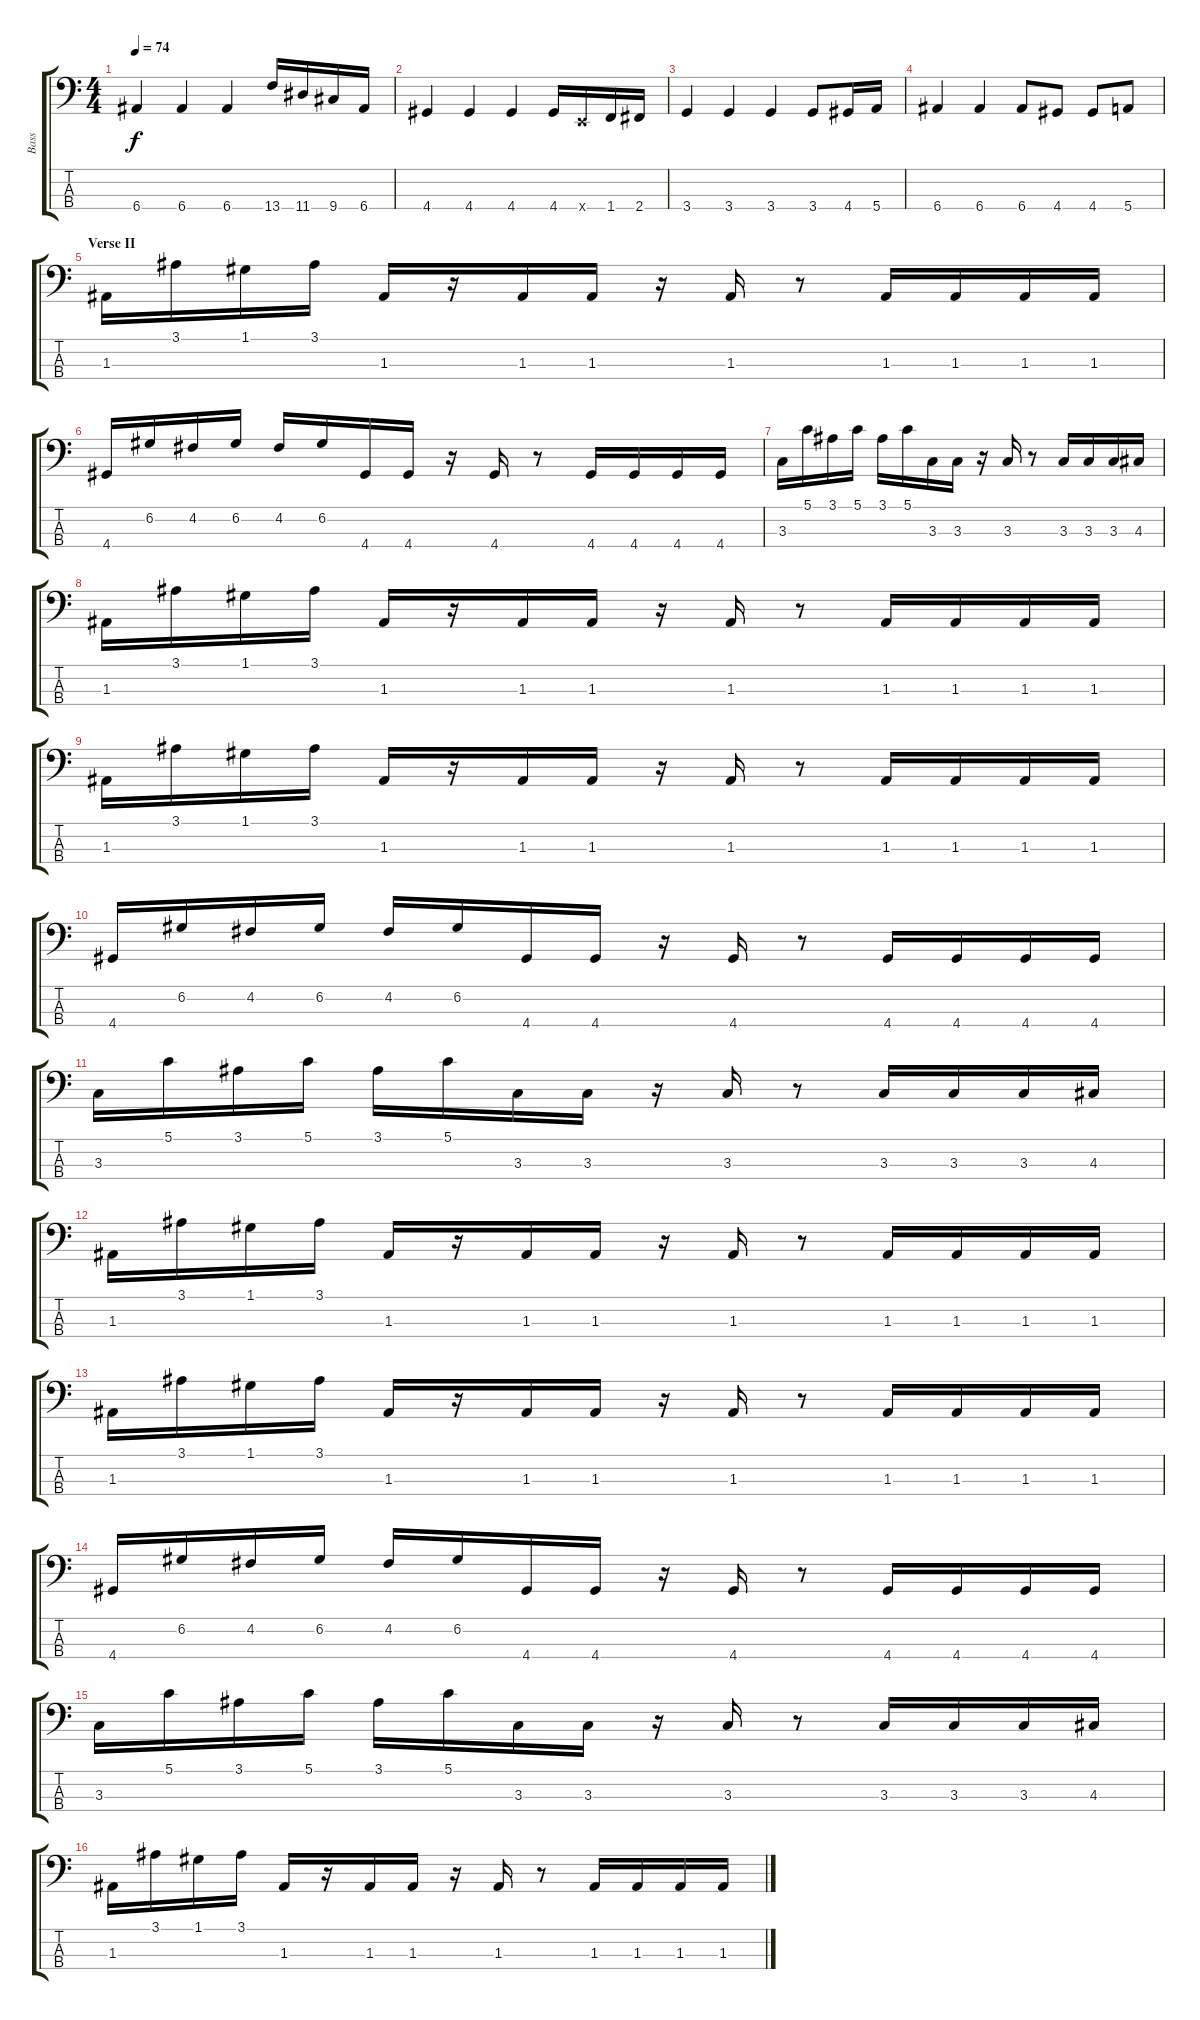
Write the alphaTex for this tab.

\track ("Bass" "Bass") {instrument acousticbass}
\staff {score tabs}
\tuning (G2 D2 A1 E1) {hide}
\ts (4 4)
\tempo 74
\clef f4
\ks c
6.4.4{dy f} 6.4.4 6.4.4 13.4.16 11.4.16 9.4.16 6.4.16 |
4.4.4 4.4.4 4.4.4 4.4.16 0.4{x}.16 1.4.16 2.4.16 |
3.4.4 3.4.4 3.4.4 3.4.8 4.4.16 5.4.16 |
6.4.4 6.4.4 6.4.8 4.4.8 4.4.8 5.4.8 |
\section ("" "Verse II")
1.3.16 3.1.16 1.1.16 3.1.16 1.3.16 r.16 1.3.16 1.3.16 r.16 1.3.16 r.8 1.3.16 1.3.16 1.3.16 1.3.16 |
4.4.16 6.2.16 4.2.16 6.2.16 4.2.16 6.2.16 4.4.16 4.4.16 r.16 4.4.16 r.8 4.4.16 4.4.16 4.4.16 4.4.16 |
3.3.16 5.1.16 3.1.16 5.1.16 3.1.16 5.1.16 3.3.16 3.3.16 r.16 3.3.16 r.8 3.3.16 3.3.16 3.3.16 4.3.16 |
1.3.16 3.1.16 1.1.16 3.1.16 1.3.16 r.16 1.3.16 1.3.16 r.16 1.3.16 r.8 1.3.16 1.3.16 1.3.16 1.3.16 |
1.3.16 3.1.16 1.1.16 3.1.16 1.3.16 r.16 1.3.16 1.3.16 r.16 1.3.16 r.8 1.3.16 1.3.16 1.3.16 1.3.16 |
4.4.16 6.2.16 4.2.16 6.2.16 4.2.16 6.2.16 4.4.16 4.4.16 r.16 4.4.16 r.8 4.4.16 4.4.16 4.4.16 4.4.16 |
3.3.16 5.1.16 3.1.16 5.1.16 3.1.16 5.1.16 3.3.16 3.3.16 r.16 3.3.16 r.8 3.3.16 3.3.16 3.3.16 4.3.16 |
1.3.16 3.1.16 1.1.16 3.1.16 1.3.16 r.16 1.3.16 1.3.16 r.16 1.3.16 r.8 1.3.16 1.3.16 1.3.16 1.3.16 |
1.3.16 3.1.16 1.1.16 3.1.16 1.3.16 r.16 1.3.16 1.3.16 r.16 1.3.16 r.8 1.3.16 1.3.16 1.3.16 1.3.16 |
4.4.16 6.2.16 4.2.16 6.2.16 4.2.16 6.2.16 4.4.16 4.4.16 r.16 4.4.16 r.8 4.4.16 4.4.16 4.4.16 4.4.16 |
3.3.16 5.1.16 3.1.16 5.1.16 3.1.16 5.1.16 3.3.16 3.3.16 r.16 3.3.16 r.8 3.3.16 3.3.16 3.3.16 4.3.16 |
1.3.16 3.1.16 1.1.16 3.1.16 1.3.16 r.16 1.3.16 1.3.16 r.16 1.3.16 r.8 1.3.16 1.3.16 1.3.16 1.3.16
